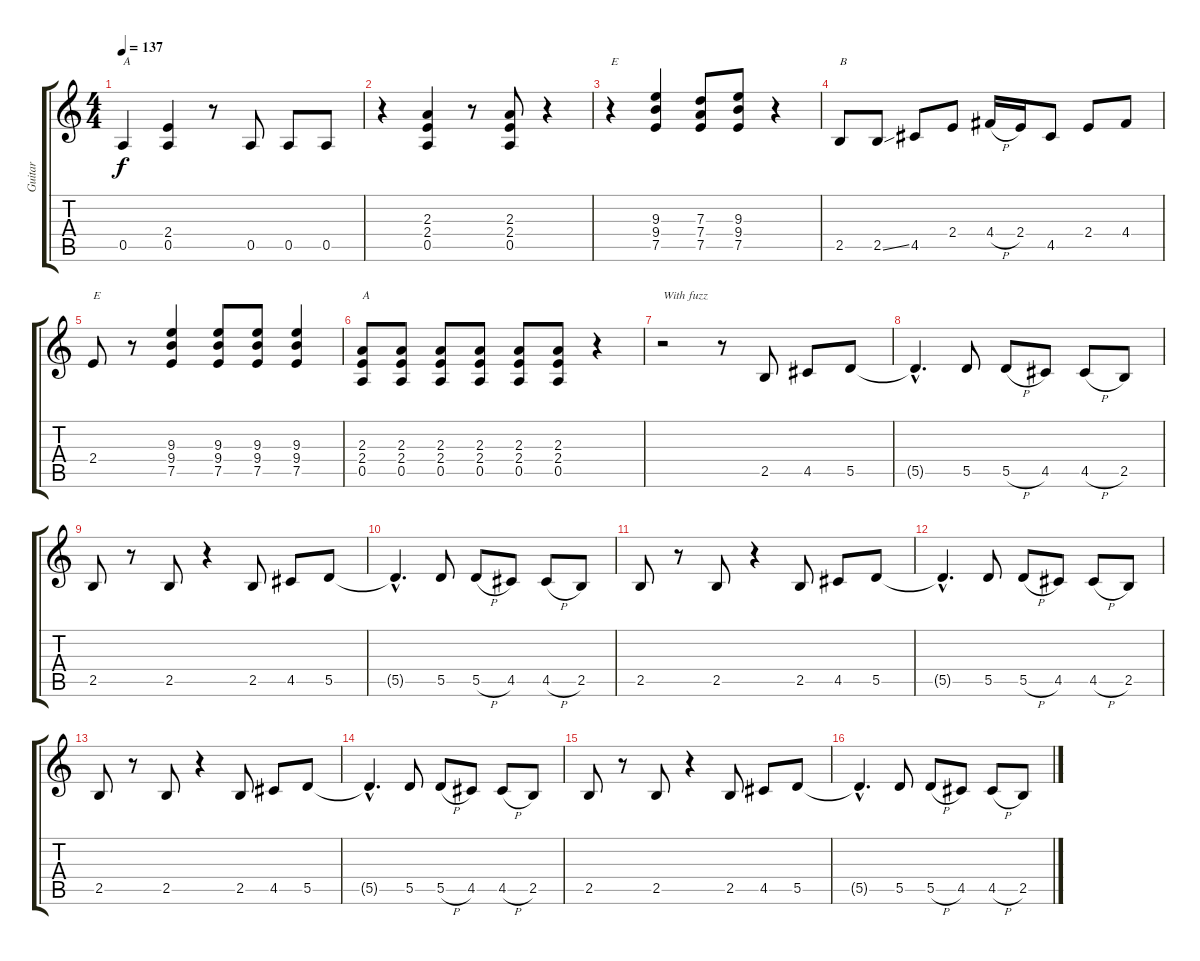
\track ("Guitar" "Guitar") {instrument electricguitarclean}
\staff {score tabs}
\tuning (E4 B3 G3 D3 A2 E2) {hide}
\ts (4 4)
\tempo 137
\clef g2
\ks c
0.5.4{txt "A" dy f} (2.4 0.5).4 r.8 0.5.8 0.5.8 0.5.8 |
r.4 (2.3 2.4 0.5).4 r.8 (2.3 2.4 0.5).8 r.4 |
r.4{txt "E"} (9.3 9.4 7.5).4 (7.3 7.4 7.5).8 (9.3 9.4 7.5).8 r.4 |
2.5.8{txt "B"} 2.5{ss}.8 4.5.8 2.4.8 4.4{h}.16 2.4.16 4.5.8 2.4.8 4.4.8 |
2.4.8{txt "E"} r.8 (9.3 9.4 7.5).4 (9.3 9.4 7.5).8 (9.3 9.4 7.5).8 (9.3 9.4 7.5).4 |
(2.3 2.4 0.5).8{txt "A"} (2.3 2.4 0.5).8 (2.3 2.4 0.5).8 (2.3 2.4 0.5).8 (2.3 2.4 0.5).8 (2.3 2.4 0.5).8 r.4 |
r.2{txt "With fuzz"} r.8 2.5.8 4.5.8 5.5.8 |
5.5{hac t}.4{d} 5.5.8 5.5{h}.8 4.5.8 4.5{h}.8 2.5.8 |
2.5.8 r.8 2.5.8 r.4 2.5.8 4.5.8 5.5.8 |
5.5{hac t}.4{d} 5.5.8 5.5{h}.8 4.5.8 4.5{h}.8 2.5.8 |
2.5.8 r.8 2.5.8 r.4 2.5.8 4.5.8 5.5.8 |
5.5{hac t}.4{d} 5.5.8 5.5{h}.8 4.5.8 4.5{h}.8 2.5.8 |
2.5.8 r.8 2.5.8 r.4 2.5.8 4.5.8 5.5.8 |
5.5{hac t}.4{d} 5.5.8 5.5{h}.8 4.5.8 4.5{h}.8 2.5.8 |
2.5.8 r.8 2.5.8 r.4 2.5.8 4.5.8 5.5.8 |
5.5{hac t}.4{d} 5.5.8 5.5{h}.8 4.5.8 4.5{h}.8 2.5.8
